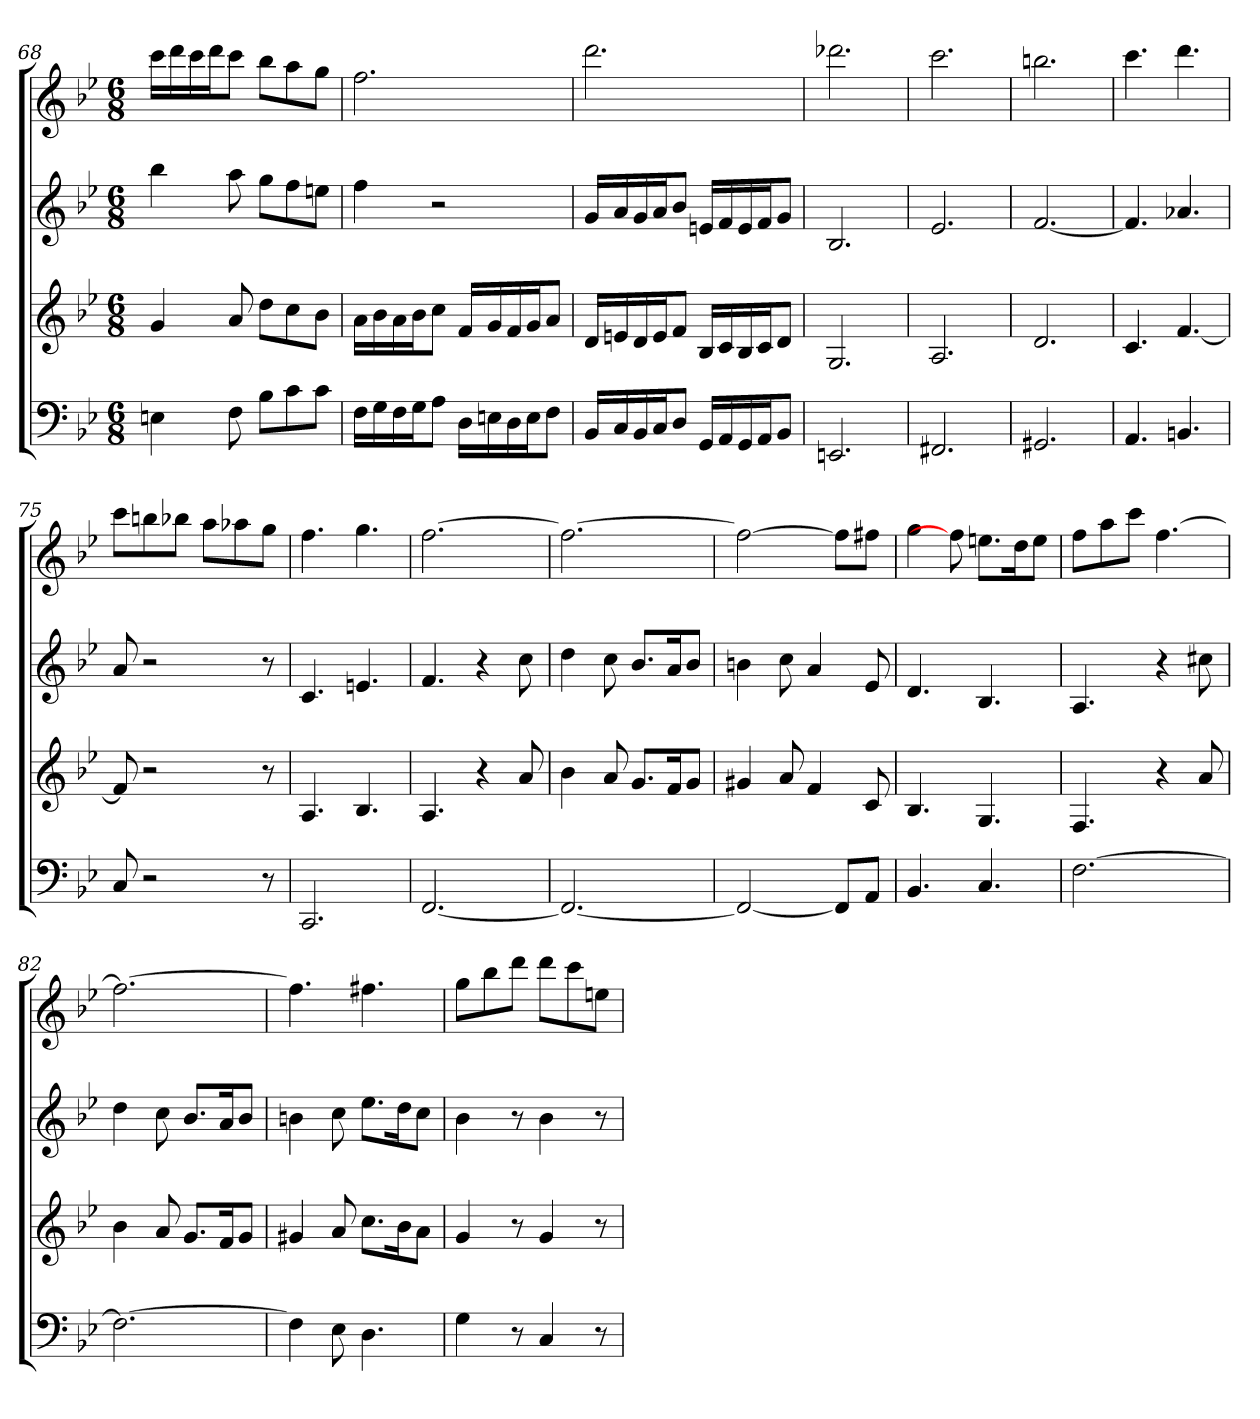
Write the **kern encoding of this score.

**kern	**kern	**kern	**kern
*part4	*part3	*part2	*part1
*staff4	*staff3	*staff2	*staff1
*k[b-e-]	*k[b-e-]	*k[b-e-]	*k[b-e-]
*B-:	*B-:	*B-:	*B-:
*M6/8	*M6/8	*M6/8	*M6/8
=68	=68	=68	=68
4En	4g	4bb-	16cccLL
.	.	.	16ddd
.	.	.	16ccc
.	.	.	16dddJ
8F	8a	8aa	8cccJ
8B-L	8ddL	8ggL	8bb-L
8c	8cc	8ff	8aa
8cJ	8b-J	8eenJ	8ggJ
=69	=69	=69	=69
16FLL	16aLL	4ff	2.ff
16G	16b-	.	.
16F	16a	.	.
16GJ	16b-J	.	.
8AJ	8ccJ	2r	.
16DLL	16fLL	.	.
16En	16g	.	.
16D	16f	.	.
16EJ	16gJ	.	.
8FJ	8aJ	.	.
=70	=70	=70	=70
16BB-LL	16dLL	16gLL	2.ddd
16C	16en	16a	.
16BB-	16d	16g	.
16CJ	16eJ	16aJ	.
8DJ	8fJ	8b-J	.
16GGLL	16B-LL	16enLL	.
16AA	16c	16f	.
16GG	16B-	16e	.
16AAJ	16cJ	16fJ	.
8BB-J	8dJ	8gJ	.
=71	=71	=71	=71
2.EEn	2.G	2.B-	2.ddd-X
=72	=72	=72	=72
2.FF#X	2.A	2.e-	2.ccc
=73	=73	=73	=73
2.GG#X	2.d	[2.f	2.bbn
=74	=74	=74	=74
4.AA	4.c	4.f]	4.ccc
4.BBn	[4.f	4.a-X	4.ddd
=75	=75	=75	=75
8C	8f]	8a	8cccL
2r	2r	2r	8bbn
.	.	.	8bb-XJ
.	.	.	8aaL
.	.	.	8aa-X
8r	8r	8r	8ggJ
=76	=76	=76	=76
2.CC	4.A	4.c	4.ff
.	4.B-	4.en	4.gg
=77	=77	=77	=77
[2.FF	4.A	4.f	[2.ff
.	4r	4r	.
.	8a	8cc	.
=78	=78	=78	=78
2.FF_	4b-	4dd	2.ff_
.	8a	8cc	.
.	8.gL	8.b-L	.
.	16fK	16aK	.
.	8gJ	8b-J	.
=79	=79	=79	=79
2FF_	4g#X	4bn	2ff_
.	8a	8cc	.
.	4f	4a	.
8FFL]	.	.	8ffL]
8AAJ	8c	8e-	8ff#XJ
=80	=80	=80	=80
4.BB-	4.B-	4.d	4gg
.	.	.	8ff]
4.C	4.G	4.B-	8.eenL
.	.	.	16ddK
.	.	.	8eeJ
=81	=81	=81	=81
[2.F	4.F	4.A	8ffL
.	.	.	8aa
.	.	.	8cccJ
.	4r	4r	[4.ff
.	8a	8cc#X	.
=82	=82	=82	=82
2.F_	4b-	4dd	2.ff_
.	8a	8cc	.
.	8.gL	8.b-L	.
.	16fK	16aK	.
.	8gJ	8b-J	.
=83	=83	=83	=83
4F]	4g#X	4bn	4.ff]
8E-	8a	8cc	.
4.D	8.ccL	8.ee-L	4.ff#X
.	16b-K	16ddK	.
.	8aJ	8ccJ	.
=84	=84	=84	=84
4G	4g	4b-	8ggL
.	.	.	8bb-
8r	8r	8r	8dddJ
4C	4g	4b-	8dddL
.	.	.	8ccc
8r	8r	8r	8eenJ
=	=	=	=
*-	*-	*-	*-
